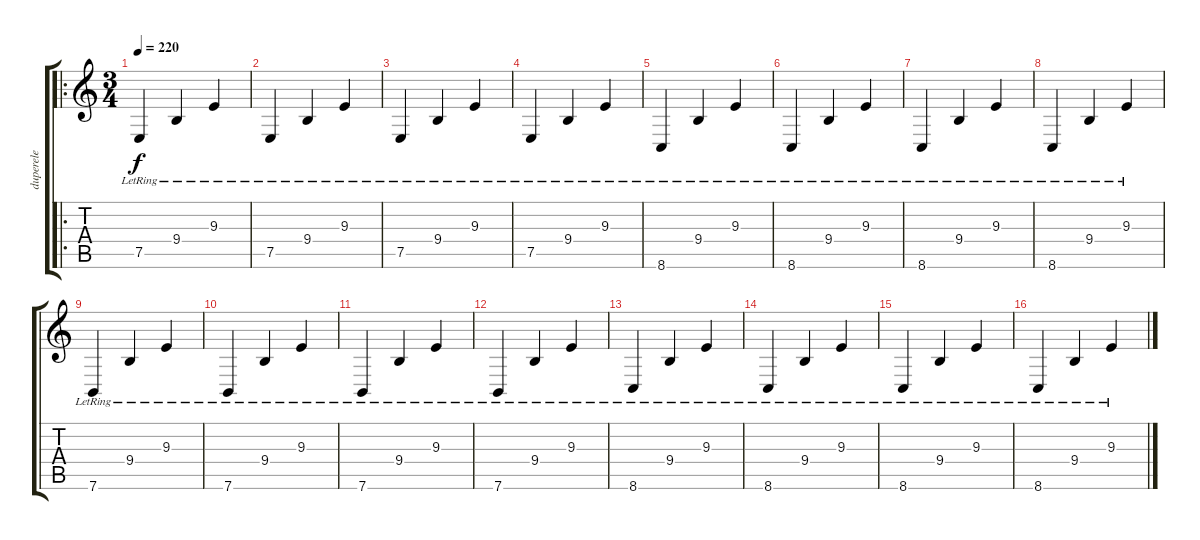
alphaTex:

\track ("duperele" "duperele") {instrument stringensemble2}
\staff {score tabs}
\tuning (E4 B3 G3 D3 A2 E2) {hide}
\ro
\ts (3 4)
\tempo 220
\clef g2
\ks c
7.5{lr}.4{dy f instrument stringensemble2} 9.4{lr}.4 9.3{lr}.4 |
7.5{lr}.4 9.4{lr}.4 9.3{lr}.4 |
7.5{lr}.4 9.4{lr}.4 9.3{lr}.4 |
7.5{lr}.4 9.4{lr}.4 9.3{lr}.4 |
8.6{lr}.4 9.4{lr}.4 9.3{lr}.4 |
8.6{lr}.4 9.4{lr}.4 9.3{lr}.4 |
8.6{lr}.4 9.4{lr}.4 9.3{lr}.4 |
8.6{lr}.4 9.4{lr}.4 9.3{lr}.4 |
7.6{lr}.4 9.4{lr}.4 9.3{lr}.4 |
7.6{lr}.4 9.4{lr}.4 9.3{lr}.4 |
7.6{lr}.4 9.4{lr}.4 9.3{lr}.4 |
7.6{lr}.4 9.4{lr}.4 9.3{lr}.4 |
8.6{lr}.4 9.4{lr}.4 9.3{lr}.4 |
8.6{lr}.4 9.4{lr}.4 9.3{lr}.4 |
8.6{lr}.4 9.4{lr}.4 9.3{lr}.4 |
8.6{lr}.4 9.4{lr}.4 9.3{lr}.4
